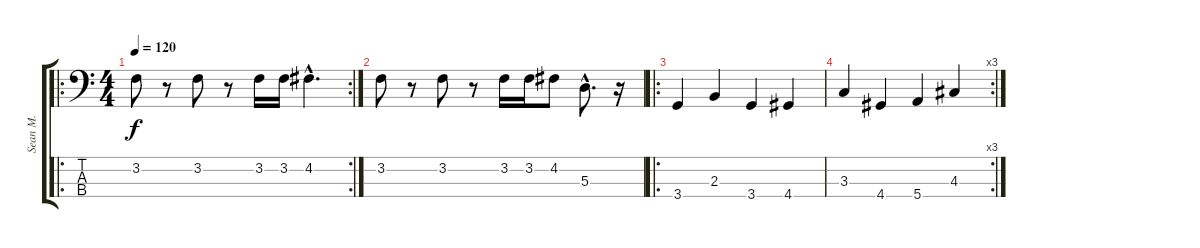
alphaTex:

\track ("Sean M." "Sean M.") {instrument electricbasspick}
\staff {score tabs}
\tuning (G2 D2 A1 E1) {hide}
\ro
\rc 2
\ts (4 4)
\tempo 120
\clef f4
\ks c
3.2.8{dy f} r.8 3.2.8 r.8 3.2.16 3.2.16 4.2{hac}.4{d} |
3.2.8 r.8 3.2.8 r.8 3.2.16 3.2.16 4.2.8 5.3{hac}.8{d} r.16 |
\ro
3.4.4 2.3.4 3.4.4 4.4.4 |
\rc 3
3.3.4 4.4.4 5.4.4 4.3.4
